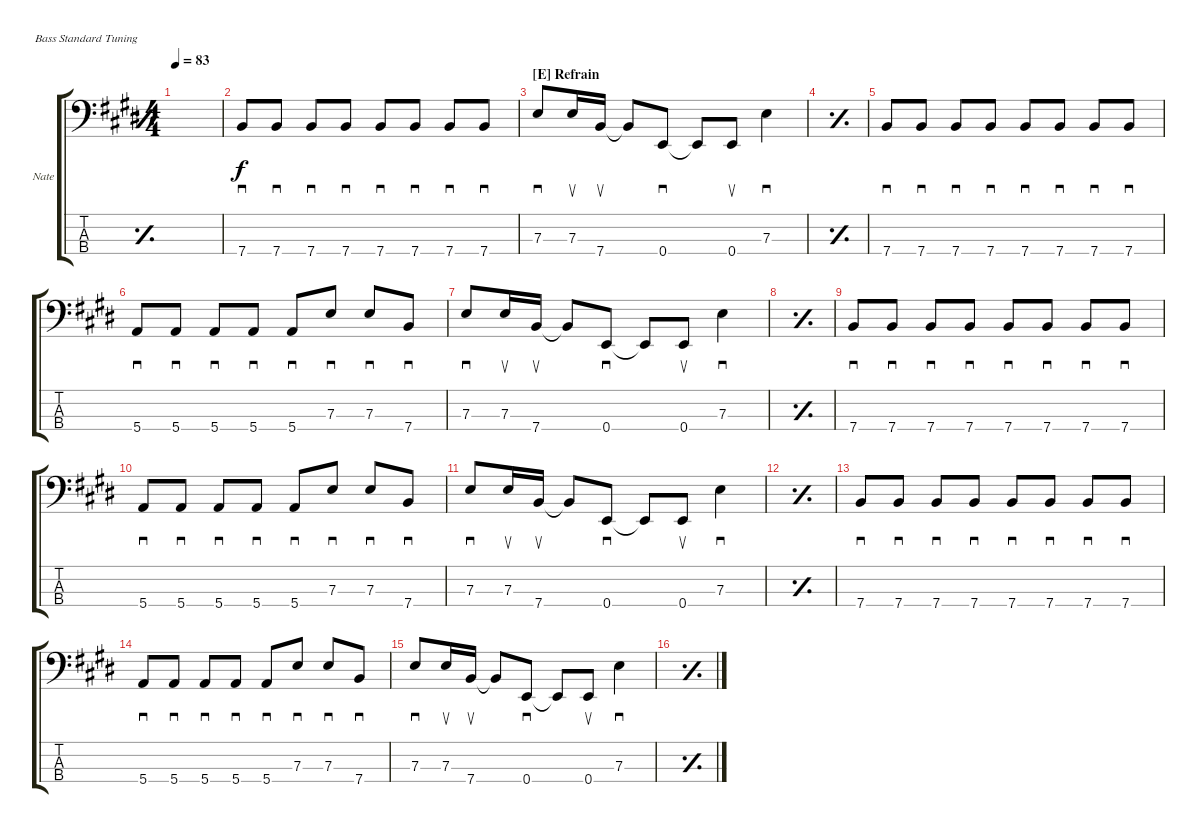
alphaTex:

\defaultSystemsLayout 4
\bracketExtendMode groupsimilarinstruments
\firstSystemTrackNameOrientation horizontal
\otherSystemsTrackNameOrientation horizontal
\track ("Bass - Nate Mendel" "Nate") {instrument electricbassfinger}
\staff {score tabs}
\tuning (G2 D2 A1 E1)
\ts (4 4)
\tempo 83
\clef f4
\simile simple
\ks e
|
7.4.8{sd} 7.4.8{sd} 7.4.8{sd} 7.4.8{sd} 7.4.8{sd} 7.4.8{sd} 7.4.8{sd} 7.4.8{sd} |
\section ("E" "Refrain")
7.3.8{sd} 7.3.16{su} 7.4.16{su} 7.4{t}.8 0.4.8{sd} 0.4{t}.8 0.4.8{su} 7.3.4{sd} |
\simile simple
|
\simile none
7.4.8{sd} 7.4.8{sd} 7.4.8{sd} 7.4.8{sd} 7.4.8{sd} 7.4.8{sd} 7.4.8{sd} 7.4.8{sd} |
5.4.8{sd} 5.4.8{sd} 5.4.8{sd} 5.4.8{sd} 5.4.8{sd} 7.3.8{sd} 7.3.8{sd} 7.4.8{sd} |
7.3.8{sd} 7.3.16{su} 7.4.16{su} 7.4{t}.8 0.4.8{sd} 0.4{t}.8 0.4.8{su} 7.3.4{sd} |
\simile simple
|
\simile none
7.4.8{sd} 7.4.8{sd} 7.4.8{sd} 7.4.8{sd} 7.4.8{sd} 7.4.8{sd} 7.4.8{sd} 7.4.8{sd} |
5.4.8{sd} 5.4.8{sd} 5.4.8{sd} 5.4.8{sd} 5.4.8{sd} 7.3.8{sd} 7.3.8{sd} 7.4.8{sd} |
7.3.8{sd} 7.3.16{su} 7.4.16{su} 7.4{t}.8 0.4.8{sd} 0.4{t}.8 0.4.8{su} 7.3.4{sd} |
\simile simple
|
\simile none
7.4.8{sd} 7.4.8{sd} 7.4.8{sd} 7.4.8{sd} 7.4.8{sd} 7.4.8{sd} 7.4.8{sd} 7.4.8{sd} |
5.4.8{sd} 5.4.8{sd} 5.4.8{sd} 5.4.8{sd} 5.4.8{sd} 7.3.8{sd} 7.3.8{sd} 7.4.8{sd} |
7.3.8{sd} 7.3.16{su} 7.4.16{su} 7.4{t}.8 0.4.8{sd} 0.4{t}.8 0.4.8{su} 7.3.4{sd} |
\simile simple
